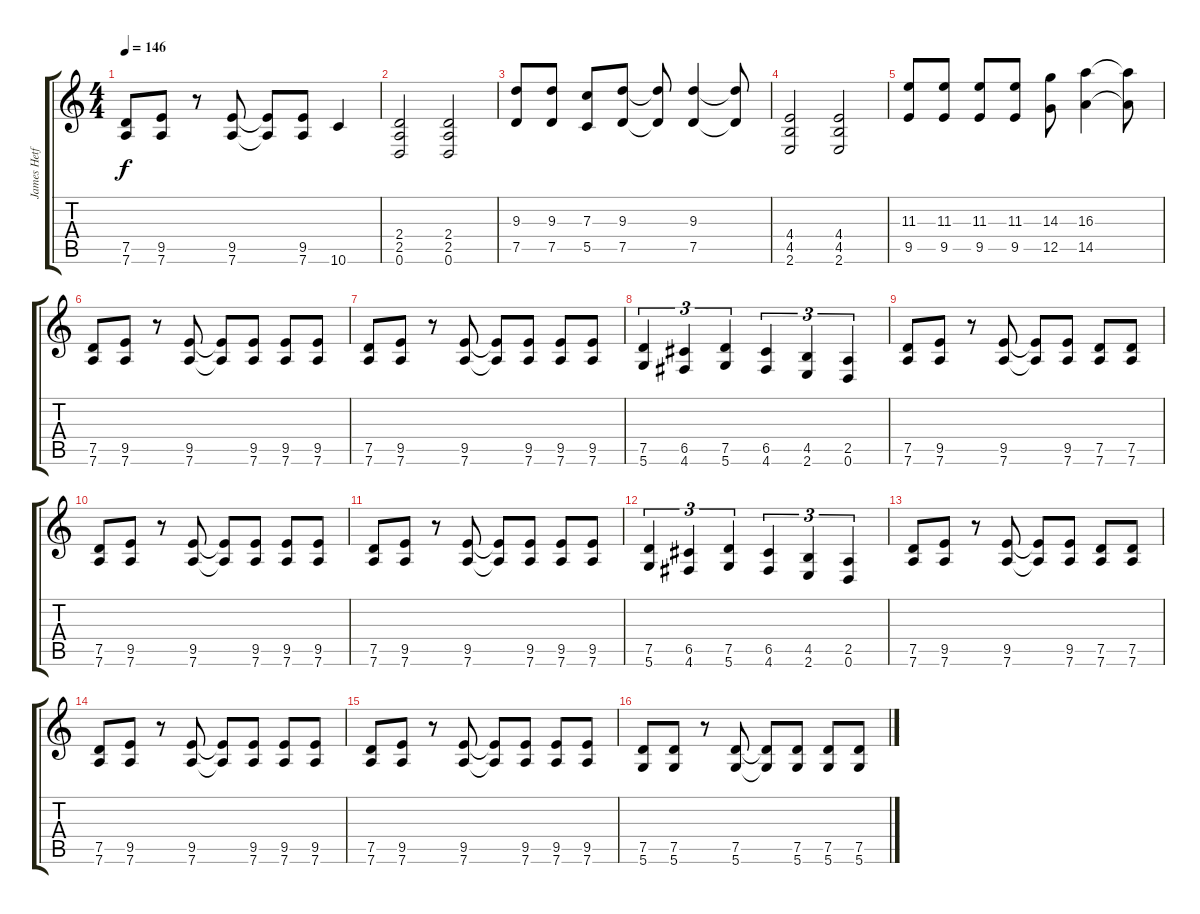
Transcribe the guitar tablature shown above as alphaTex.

\track ("James Hetfield" "James Hetf") {instrument distortionguitar}
\staff {score tabs}
\tuning (D4 A3 F3 C3 G2 D2) {hide}
\ts (4 4)
\tempo 146
\clef g2
\ks c
(7.5 7.6).8{dy f} (9.5 7.6).8 r.8 (9.5 7.6).8 (9.5{t} 7.6{t}).8 (9.5 7.6).8 10.6.4 |
(2.4 2.5 0.6).2 (2.4 2.5 0.6).2 |
(9.3 7.5).8 (9.3 7.5).8 (7.3 5.5).8 (9.3 7.5).8 (9.3{t} 7.5{t}).8 (9.3 7.5).4 (9.3{t} 7.5{t}).8 |
(4.4 4.5 2.6).2 (4.4 4.5 2.6).2 |
(11.3 9.5).8 (11.3 9.5).8 (11.3 9.5).8 (11.3 9.5).8 (14.3 12.5).8 (16.3 14.5).4 (16.3{t} 14.5{t}).8 |
(7.5 7.6).8 (9.5 7.6).8 r.8 (9.5 7.6).8 (9.5{t} 7.6{t}).8 (9.5 7.6).8 (9.5 7.6).8 (9.5 7.6).8 |
(7.5 7.6).8 (9.5 7.6).8 r.8 (9.5 7.6).8 (9.5{t} 7.6{t}).8 (9.5 7.6).8 (9.5 7.6).8 (9.5 7.6).8 |
(7.5 5.6).4{tu (3 2)} (6.5 4.6).4{tu (3 2)} (7.5 5.6).4{tu (3 2)} (6.5 4.6).4{tu (3 2)} (4.5 2.6).4{tu (3 2)} (2.5 0.6).4{tu (3 2)} |
(7.5 7.6).8 (9.5 7.6).8 r.8 (9.5 7.6).8 (9.5{t} 7.6{t}).8 (9.5 7.6).8 (7.5 7.6).8 (7.5 7.6).8 |
(7.5 7.6).8 (9.5 7.6).8 r.8 (9.5 7.6).8 (9.5{t} 7.6{t}).8 (9.5 7.6).8 (9.5 7.6).8 (9.5 7.6).8 |
(7.5 7.6).8 (9.5 7.6).8 r.8 (9.5 7.6).8 (9.5{t} 7.6{t}).8 (9.5 7.6).8 (9.5 7.6).8 (9.5 7.6).8 |
(7.5 5.6).4{tu (3 2)} (6.5 4.6).4{tu (3 2)} (7.5 5.6).4{tu (3 2)} (6.5 4.6).4{tu (3 2)} (4.5 2.6).4{tu (3 2)} (2.5 0.6).4{tu (3 2)} |
(7.5 7.6).8 (9.5 7.6).8 r.8 (9.5 7.6).8 (9.5{t} 7.6{t}).8 (9.5 7.6).8 (7.5 7.6).8 (7.5 7.6).8 |
(7.5 7.6).8 (9.5 7.6).8 r.8 (9.5 7.6).8 (9.5{t} 7.6{t}).8 (9.5 7.6).8 (9.5 7.6).8 (9.5 7.6).8 |
(7.5 7.6).8 (9.5 7.6).8 r.8 (9.5 7.6).8 (9.5{t} 7.6{t}).8 (9.5 7.6).8 (9.5 7.6).8 (9.5 7.6).8 |
(7.5 5.6).8 (7.5 5.6).8 r.8 (7.5 5.6).8 (7.5{t} 5.6{t}).8 (7.5 5.6).8 (7.5 5.6).8 (7.5 5.6).8
